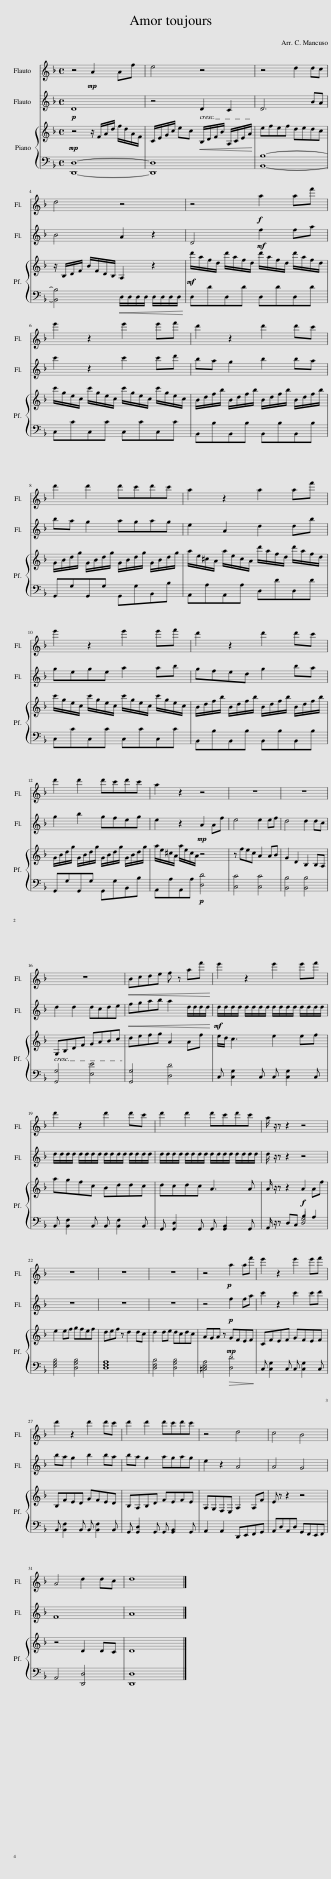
X:1
%%score 1 2 { 3 | ( 4 5 ) }
L:1/8
M:4/4
I:linebreak $
K:F
V:1 treble
V:2 treble
V:3 treble
V:4 bass
V:5 bass
V:1
 z4!mp! A2 Af | e4 z4 | z4 d2 dc |$ d4 z4 | z4!f! a2 af' |$ %5
 e'2 z2 e'2 e'f' | d'2 z2 d'2 d'c' |$ d'2 d'2 d'c'd'c' | a2 z2 a2 af' |$ e'2 z2 e'2 e'f' | %10
 d'2 z2 d'2 d'c' |$ d'2 d'2 d'c'd'c' | a2 z2 z4 | z8 | z8 |$ %15
 z8 |!<(! Bcde f z af'!<)! | e'2 z2 e'2 e'f' |$ d'2 z2 d'2 d'c' | d'2 d'2 d'c'd'c' | %20
 a/ z/ z z2 z4 |$ z8 | z8 | z8 | z4!p! a2 af' | %25
 e'2 z2 e'2 e'f' |$ d'2 z2 d'2 d'c' | d'2 d'2 d'c'd'c' | z4 d4 | c4 B4 |$ %30
 A4 d2 dc | d8 |] %32
V:2
!p! D8 | z4 D2 C2 | D6 BA |$ B4 A2 z2 | D4!mf! f2 fa |$ %5
 c'2 z2 c'2 c'd' | ba g2 b2 ba |$ ba g2 agag | e2 A2 d2 db |$ gege a2 ab | %10
 gfed g2 ba |$ g2 b2 gfeg | e2 z2!mp! A2 Af | e4 e2 ef | d4 d2 dc |$ %15
 d2 d2 dcde |!<(! fgab a2 d/d/d/d/!<)! |!mf! d/d/d/d/ d/d/d/d/ d/d/d/d/ d/d/d/d/ |$ d/d/d/d/ d/d/d/d/ d/d/d/d/ d/d/d/d/ | d/d/d/d/ d/d/d/d/ d/d/d/d/ d/d/d/d/ | %20
 d/ z/ z z2 z4 |$ z8 | z8 | z8 | z4!p! f2 fa | %25
 c'2 z2 c'2 c'd' |$ ba g2 b2 ba | ba g2 agag | e2 z2 A4 | A4 G4 |$ %30
 F8 | A8 |] %32
V:3
!mp! z4 z/ F/A/d/ f/d/A/F/ | C/E/G/c/ ec!<(! B,/D/F/B/ A,/C/E/A/!<)! | efef dedc |$ z/ B,/D/F/ B/F/D/B,/ A,2 z2 |!mf! d'/a/f/d/ d'/a/f/d/ d'/a/f/d/ d'/a/f/d/ |$ %5
 c'/g/e/c/ c'/g/e/c/ c'/g/e/c/ c'/g/e/c/ | B/d/f/b/ B/d/f/b/ B/d/f/b/ B/d/f/b/ |$ G/B/d/g/ G/B/d/g/ G/B/d/g/ G/B/d/g/ | a/e/^c/A/ a/e/c/A/ d'/a/f/d/ d'/a/f/d/ |$ c'/g/e/c/ c'/g/e/c/ c'/g/e/c/ c'/g/e/c/ | %10
 B/d/f/b/ B/d/f/b/ B/d/f/b/ B/d/f/b/ |$ G/B/d/g/ G/B/d/g/ G/B/d/g/ G/B/d/g/ | a/e/^c/A/ a/e/c/A/ z4 | z fec A2 AB | G2 D2 B,2 B,A, |$ %15
 G,B,DF GABc | defg A2 Af | e/d/ c3 e2 ef |$ agfc Bddc | dcdc A3 A | %20
 A/ z/ z z2!f! A2 Af |$ e2 ef gfef | def z d2 dc | d2 de dcdc | AGA z!mp! GFEF | %25
 CFEF GFEF |$ B,FED GFED | B,A,B,D FEFE | A,G,F,E, A,2 A,F | E z z2 z4 |$ %30
 z4 D2 DC | D8 |] %32
V:4
 [D,,D,]8- | [D,,D,]8 | [B,,B,]8- |$ [B,,B,]4!<(! D,/D,/D,/D,/ D,/D,/D,/D,/!<)! | D,DD,D D,DD,D |$ %5
 C,CC,C C,CC,C | B,,B,B,,B, B,,B,B,,B, |$ G,,G,G,,G, G,,G,B,,B, | A,,A,A,,A, D,DD,D |$ C,CC,C C,CC,C | %10
 B,,B,B,,B, B,,B,B,,B, |$ G,,G,G,,G, G,,G,B,,B, | A,,A,A,,A,!p! [D,D]4 | [C,C]4 [C,C]4 | [B,,B,]4 [B,,B,]4 |$ %15
 [G,,G,]4 [E,E]4 | [G,,G,]4 [D,D]4 | C, [C,G,]2 C, C, [C,G,]2 C, |$ B,, [B,,F,]2 B,, B,, [B,,F,]2 B,, | G,, [G,,D,]2 G,, G,, [G,,B,,]2 G,, | %20
 A,,/ z/ z D,C, [D,G,]4 |$ [E,G,B,]4 [D,G,B,]4 | [D,F,A,]8 | [D,F,B,]4 [D,G,B,]4 | [^C,E,A,]4!>(! [D,D]4!>)! | %25
 C, [C,G,]2 C, C, [C,G,]2 C, |$ B,, [B,,F,]2 B,, B,, [B,,F,]2 B,, | G,, [G,,D,]2 G,, G,, [G,,B,,]2 G,, | A,,2 A,,2 D,,E,,F,,G,, | A,,D,A,,D, G,,F,,E,,F,, |$ %30
 A,,4 [D,,D,]4 | [D,,D,]8 |] %32
V:5
 x8 | x8 | x8 |$ x8 | x8 |$ %5
 x8 | x8 |$ x8 | x8 |$ x8 | %10
 x8 |$ x8 | x8 | x8 | x8 |$ %15
 x8 | x8 | x8 |$ x8 | x8 | %20
 x4 B,2 A,2 |$ x8 | x8 | x8 | x8 | %25
 x8 |$ x8 | x8 | x8 | x8 |$ %30
 x8 | x8 |] %32
